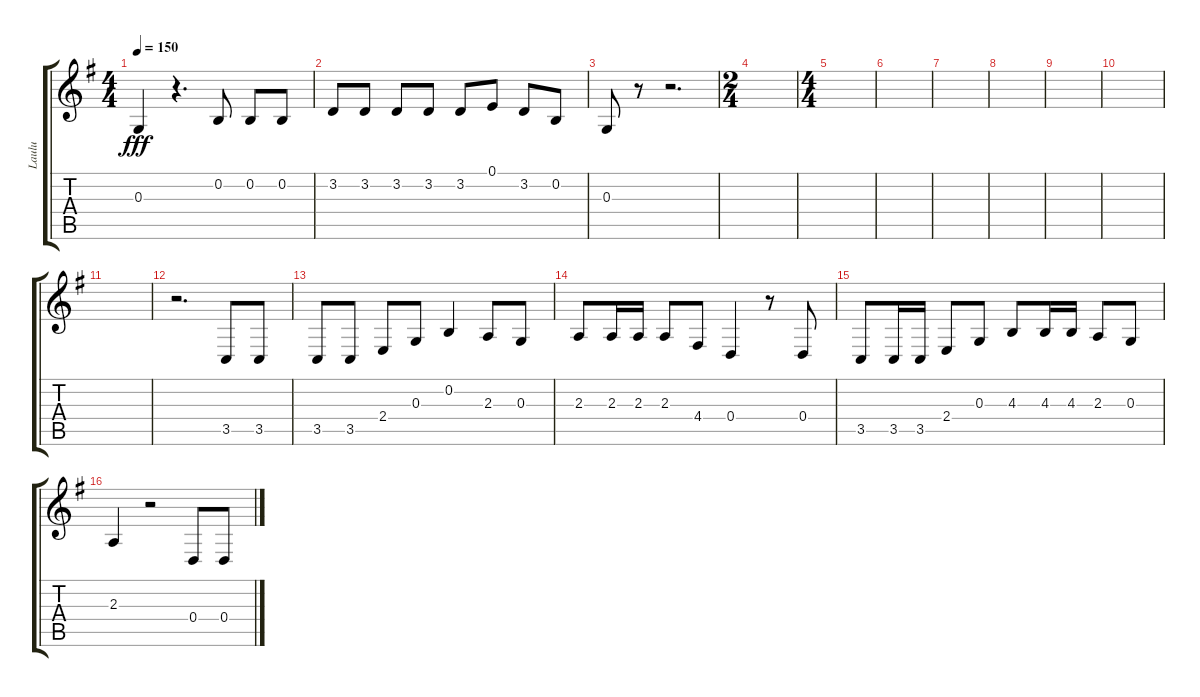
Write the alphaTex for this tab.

\track ("Laulu" "Laulu") {instrument lead2sawtooth}
\staff {score tabs}
\tuning (E4 B3 G3 D3 A2 E2) {hide}
\ts (4 4)
\tempo 150
\clef g2
\ks g
0.3.4{dy fff} r.4{d} 0.2.8 0.2.8 0.2.8 |
3.2.8 3.2.8 3.2.8 3.2.8 3.2.8 0.1.8 3.2.8 0.2.8 |
0.3.8 r.8 r.2{d} |
\ts (2 4)
|
\ts (4 4)
|
|
|
|
|
|
|
r.2{d} 3.5.8 3.5.8 |
3.5.8 3.5.8 2.4.8 0.3.8 0.2.4 2.3.8 0.3.8 |
2.3.8 2.3.16 2.3.16 2.3.8 4.4.8 0.4.4 r.8 0.4.8 |
3.5.8 3.5.16 3.5.16 2.4.8 0.3.8 4.3.8 4.3.16 4.3.16 2.3.8 0.3.8 |
2.3.4 r.2 0.4.8 0.4.8
